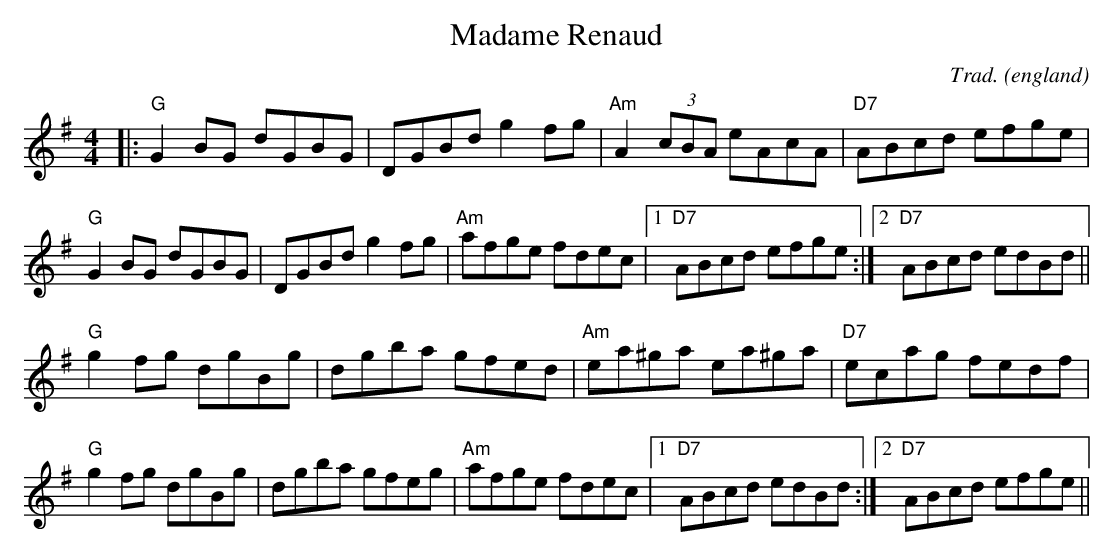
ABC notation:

X:1
T:Madame Renaud
O:england
M:4/4
L:1/8
C:Trad.
K:G
|:"G"G2 BG dGBG|DGBd g2fg|"Am"A2 (3cBA eAcA|"D7"ABcd efge|
"G"G2BG dGBG|DGBd g2fg|"Am"afge fdec|1"D7"ABcd efge:|2"D7"ABcd edBd||
"G"g2fg dgBg|dgba gfed|"Am"ea^ga ea^ga|"D7"ecag fedf|
"G"g2fg dgBg|dgba gfeg|"Am"afge fdec|1"D7"ABcd edBd:|2"D7"ABcd efge||
